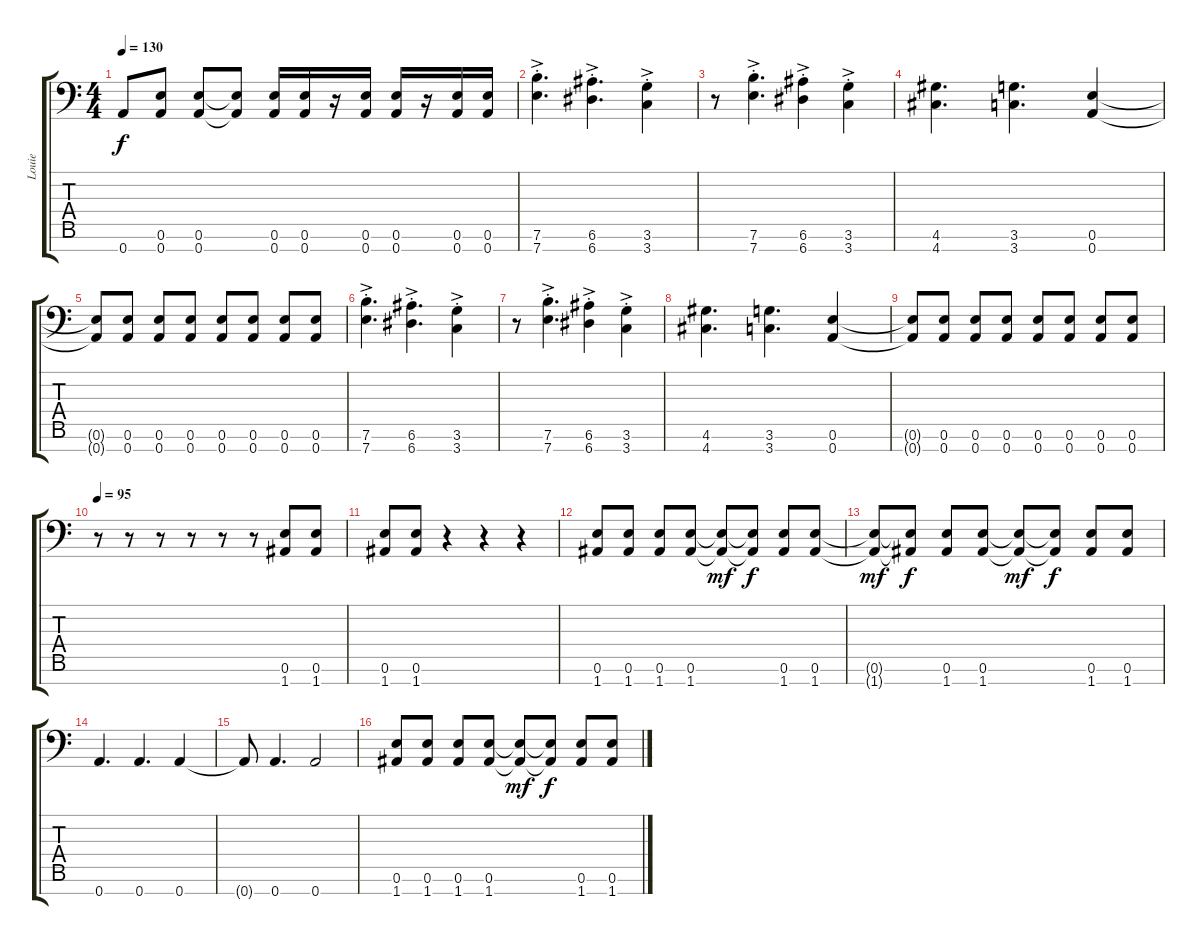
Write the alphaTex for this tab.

\track ("Louie" "Louie") {instrument distortionguitar}
\staff {score tabs}
\tuning (E4 B3 G3 D3 A2 E2 A1) {hide}
\ts (4 4)
\tempo 130
\clef f4
\ks c
0.7{t}.8{dy f} (0.6 0.7).8 (0.6 0.7).8 (0.6{t} 0.7{t}).8 (0.6 0.7).16 (0.6 0.7).16 r.16 (0.6 0.7).16 (0.6 0.7).16 r.16 (0.6 0.7).16 (0.6 0.7).16 |
(7.6{ac st} 7.7{ac st}).4{d} (6.6{ac st} 6.7{ac st}).4{d} (3.6{ac st} 3.7{ac st}).4 |
r.8 (7.6{ac st} 7.7{ac st}).4{d} (6.6{ac st} 6.7{ac st}).4 (3.6{ac st} 3.7{ac st}).4 |
(4.6 4.7).4{d} (3.6 3.7).4{d} (0.6 0.7).4 |
(0.6{t} 0.7{t}).8 (0.6 0.7).8 (0.6 0.7).8 (0.6 0.7).8 (0.6 0.7).8 (0.6 0.7).8 (0.6 0.7).8 (0.6 0.7).8 |
(7.6{ac st} 7.7{ac st}).4{d} (6.6{ac st} 6.7{ac st}).4{d} (3.6{ac st} 3.7{ac st}).4 |
r.8 (7.6{ac st} 7.7{ac st}).4{d} (6.6{ac st} 6.7{ac st}).4 (3.6{ac st} 3.7{ac st}).4 |
(4.6 4.7).4{d} (3.6 3.7).4{d} (0.6 0.7).4 |
(0.6{t} 0.7{t}).8 (0.6 0.7).8 (0.6 0.7).8 (0.6 0.7).8 (0.6 0.7).8 (0.6 0.7).8 (0.6 0.7).8 (0.6 0.7).8 |
\tempo 95
r.8 r.8 r.8 r.8 r.8 r.8 (0.6 1.7).8 (0.6 1.7).8 |
(0.6 1.7).8 (0.6 1.7).8 r.4 r.4 r.4 |
(0.6 1.7).8 (0.6 1.7).8 (0.6 1.7).8 (0.6 1.7).8 (0.6{t} 1.7{t}).8{dy mf} (0.6{t} 1.7{t}).8{dy f} (0.6 1.7).8 (0.6 1.7).8 |
(0.6{t} 1.7{t}).8{dy mf} (0.6{t} 1.7{t}).8{dy f} (0.6 1.7).8 (0.6 1.7).8 (0.6{t} 1.7{t}).8{dy mf} (0.6{t} 1.7{t}).8{dy f} (0.6 1.7).8 (0.6 1.7).8 |
0.7.4{d} 0.7.4{d} 0.7.4 |
0.7{t}.8 0.7.4{d} 0.7.2 |
(0.6 1.7).8 (0.6 1.7).8 (0.6 1.7).8 (0.6 1.7).8 (0.6{t} 1.7{t}).8{dy mf} (0.6{t} 1.7{t}).8{dy f} (0.6 1.7).8 (0.6 1.7).8
